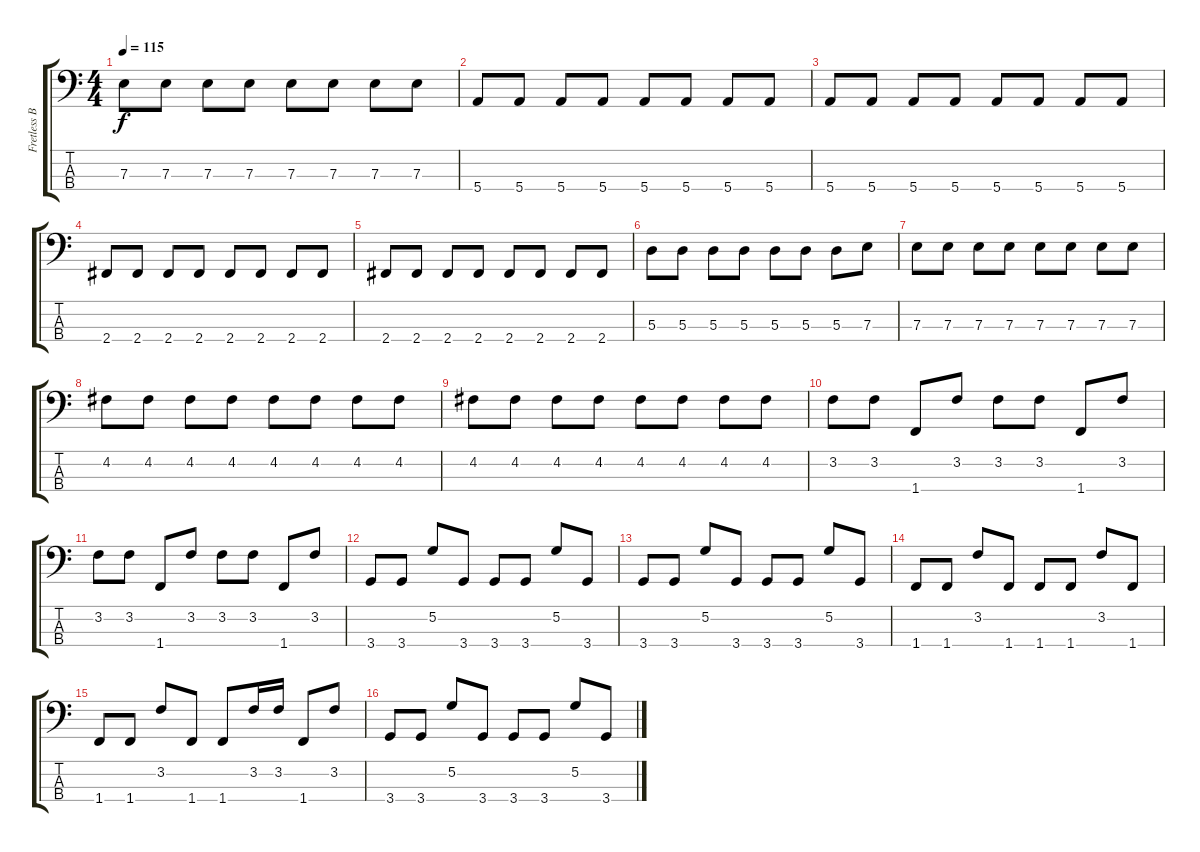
\track ("Fretless Bass       " "Fretless B") {instrument fretlessbass}
\staff {score tabs}
\tuning (G2 D2 A1 E1) {hide}
\ts (4 4)
\tempo 115
\clef f4
\ks c
7.3.8{dy f} 7.3.8 7.3.8 7.3.8 7.3.8 7.3.8 7.3.8 7.3.8 |
5.4.8 5.4.8 5.4.8 5.4.8 5.4.8 5.4.8 5.4.8 5.4.8 |
5.4.8 5.4.8 5.4.8 5.4.8 5.4.8 5.4.8 5.4.8 5.4.8 |
2.4.8 2.4.8 2.4.8 2.4.8 2.4.8 2.4.8 2.4.8 2.4.8 |
2.4.8 2.4.8 2.4.8 2.4.8 2.4.8 2.4.8 2.4.8 2.4.8 |
5.3.8 5.3.8 5.3.8 5.3.8 5.3.8 5.3.8 5.3.8 7.3.8 |
7.3.8 7.3.8 7.3.8 7.3.8 7.3.8 7.3.8 7.3.8 7.3.8 |
4.2.8 4.2.8 4.2.8 4.2.8 4.2.8 4.2.8 4.2.8 4.2.8 |
4.2.8 4.2.8 4.2.8 4.2.8 4.2.8 4.2.8 4.2.8 4.2.8 |
3.2.8 3.2.8 1.4.8 3.2.8 3.2.8 3.2.8 1.4.8 3.2.8 |
3.2.8 3.2.8 1.4.8 3.2.8 3.2.8 3.2.8 1.4.8 3.2.8 |
3.4.8 3.4.8 5.2.8 3.4.8 3.4.8 3.4.8 5.2.8 3.4.8 |
3.4.8 3.4.8 5.2.8 3.4.8 3.4.8 3.4.8 5.2.8 3.4.8 |
1.4.8 1.4.8 3.2.8 1.4.8 1.4.8 1.4.8 3.2.8 1.4.8 |
1.4.8 1.4.8 3.2.8 1.4.8 1.4.8 3.2.16 3.2.16 1.4.8 3.2.8 |
3.4.8 3.4.8 5.2.8 3.4.8 3.4.8 3.4.8 5.2.8 3.4.8
